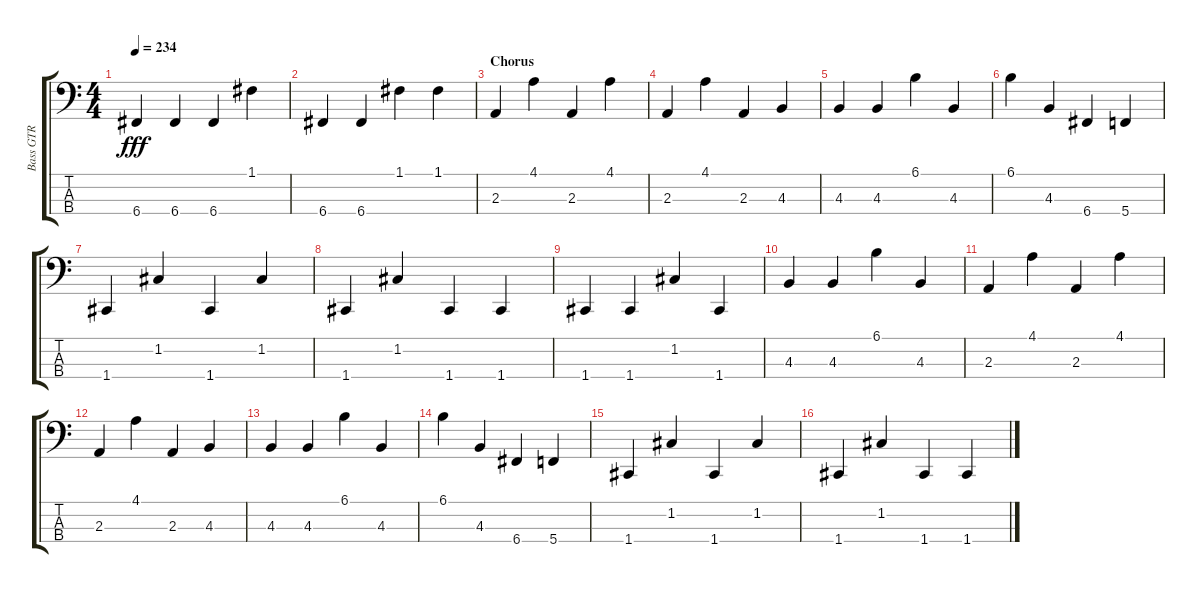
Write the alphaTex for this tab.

\track ("Bass GTR" "Bass GTR") {instrument electricbassfinger}
\staff {score tabs}
\tuning (F2 C2 G1 C1) {hide}
\ts (4 4)
\tempo 234
\clef f4
\ks aminor
6.4.4{dy fff} 6.4.4 6.4.4 1.1.4 |
6.4.4 6.4.4 1.1.4 1.1.4 |
\section ("" "Chorus")
2.3.4 4.1.4 2.3.4 4.1.4 |
2.3.4 4.1.4 2.3.4 4.3.4 |
4.3.4 4.3.4 6.1.4 4.3.4 |
6.1.4 4.3.4 6.4.4 5.4.4 |
1.4.4 1.2.4 1.4.4 1.2.4 |
1.4.4 1.2.4 1.4.4 1.4.4 |
1.4.4 1.4.4 1.2.4 1.4.4 |
4.3.4 4.3.4 6.1.4 4.3.4 |
2.3.4 4.1.4 2.3.4 4.1.4 |
2.3.4 4.1.4 2.3.4 4.3.4 |
4.3.4 4.3.4 6.1.4 4.3.4 |
6.1.4 4.3.4 6.4.4 5.4.4 |
1.4.4 1.2.4 1.4.4 1.2.4 |
1.4.4 1.2.4 1.4.4 1.4.4
